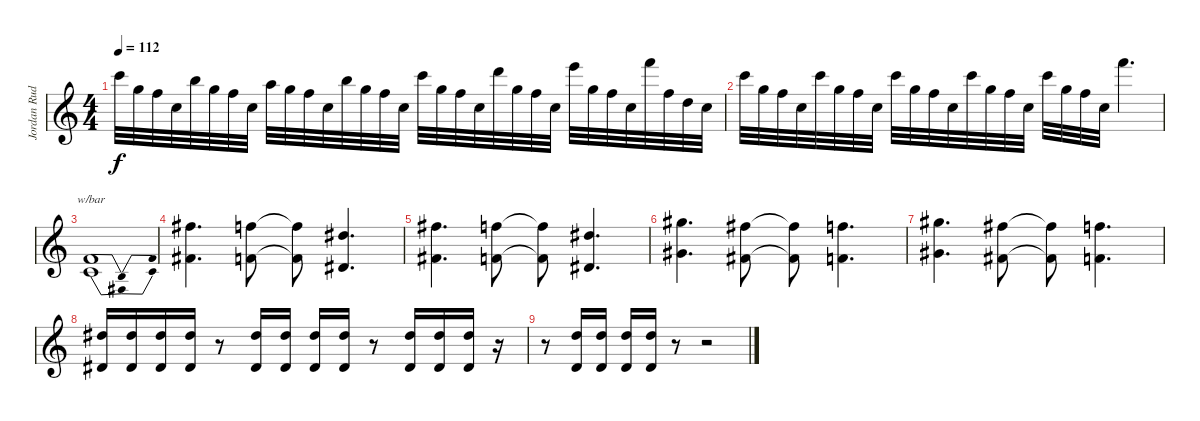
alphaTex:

\track ("Jordan Rudess" "Jordan Rud") {instrument stringensemble1}
\staff {score}
\tuning (E4 B3 G3 D3 A2 E2 B1) {hide}
\ts (4 4)
\tempo 112
\clef g2
\ks c
20.1.32{dy f} 20.2.32 18.2.32 17.3.32 19.1.32 20.2.32 18.2.32 17.3.32 17.1.32 20.2.32 18.2.32 17.3.32 19.1.32 20.2.32 18.2.32 17.3.32 20.1.32 20.2.32 18.2.32 17.3.32 22.1.32 20.2.32 18.2.32 17.3.32 24.1.32 20.2.32 18.2.32 17.3.32 25.1.32 18.2.32 15.2.32 17.3.32 |
20.1.32 20.2.32 18.2.32 17.3.32 20.1.32 20.2.32 18.2.32 17.3.32 20.1.32 20.2.32 18.2.32 17.3.32 20.1.32 20.2.32 18.2.32 17.3.32 20.1.32 20.2.32 18.2.32 17.3.32 25.1.4{d} |
(10.3 10.4).1{tbe (dip default 0 0 30 -12 60 0)} |
(14.1 16.4).4{d instrument choiraahs} (13.1 15.4).8 (13.1{t} 15.4{t}).8 (11.1 13.4).4{d} |
(14.1 16.4).4{d} (13.1 15.4).8 (13.1{t} 15.4{t}).8 (11.1 13.4).4{d} |
(16.1 18.4).4{d} (14.1 16.4).8 (14.1{t} 16.4{t}).8 (13.1 15.4).4{d} |
(16.1 18.4).4{d} (14.1 16.4).8 (14.1{t} 16.4{t}).8 (13.1 15.4).4{d} |
(20.3 18.5).16{instrument stringensemble1} (20.3 18.5).16 (20.3 18.5).16 (20.3 18.5).16 r.8 (20.3 18.5).16 (20.3 18.5).16 (20.3 18.5).16 (20.3 18.5).16 r.8 (20.3 18.5).16 (20.3 18.5).16 (20.3 18.5).16 r.16 |
r.8 (19.3 17.5).16 (19.3 17.5).16 (19.3 17.5).16 (19.3 17.5).16 r.8 r.2
